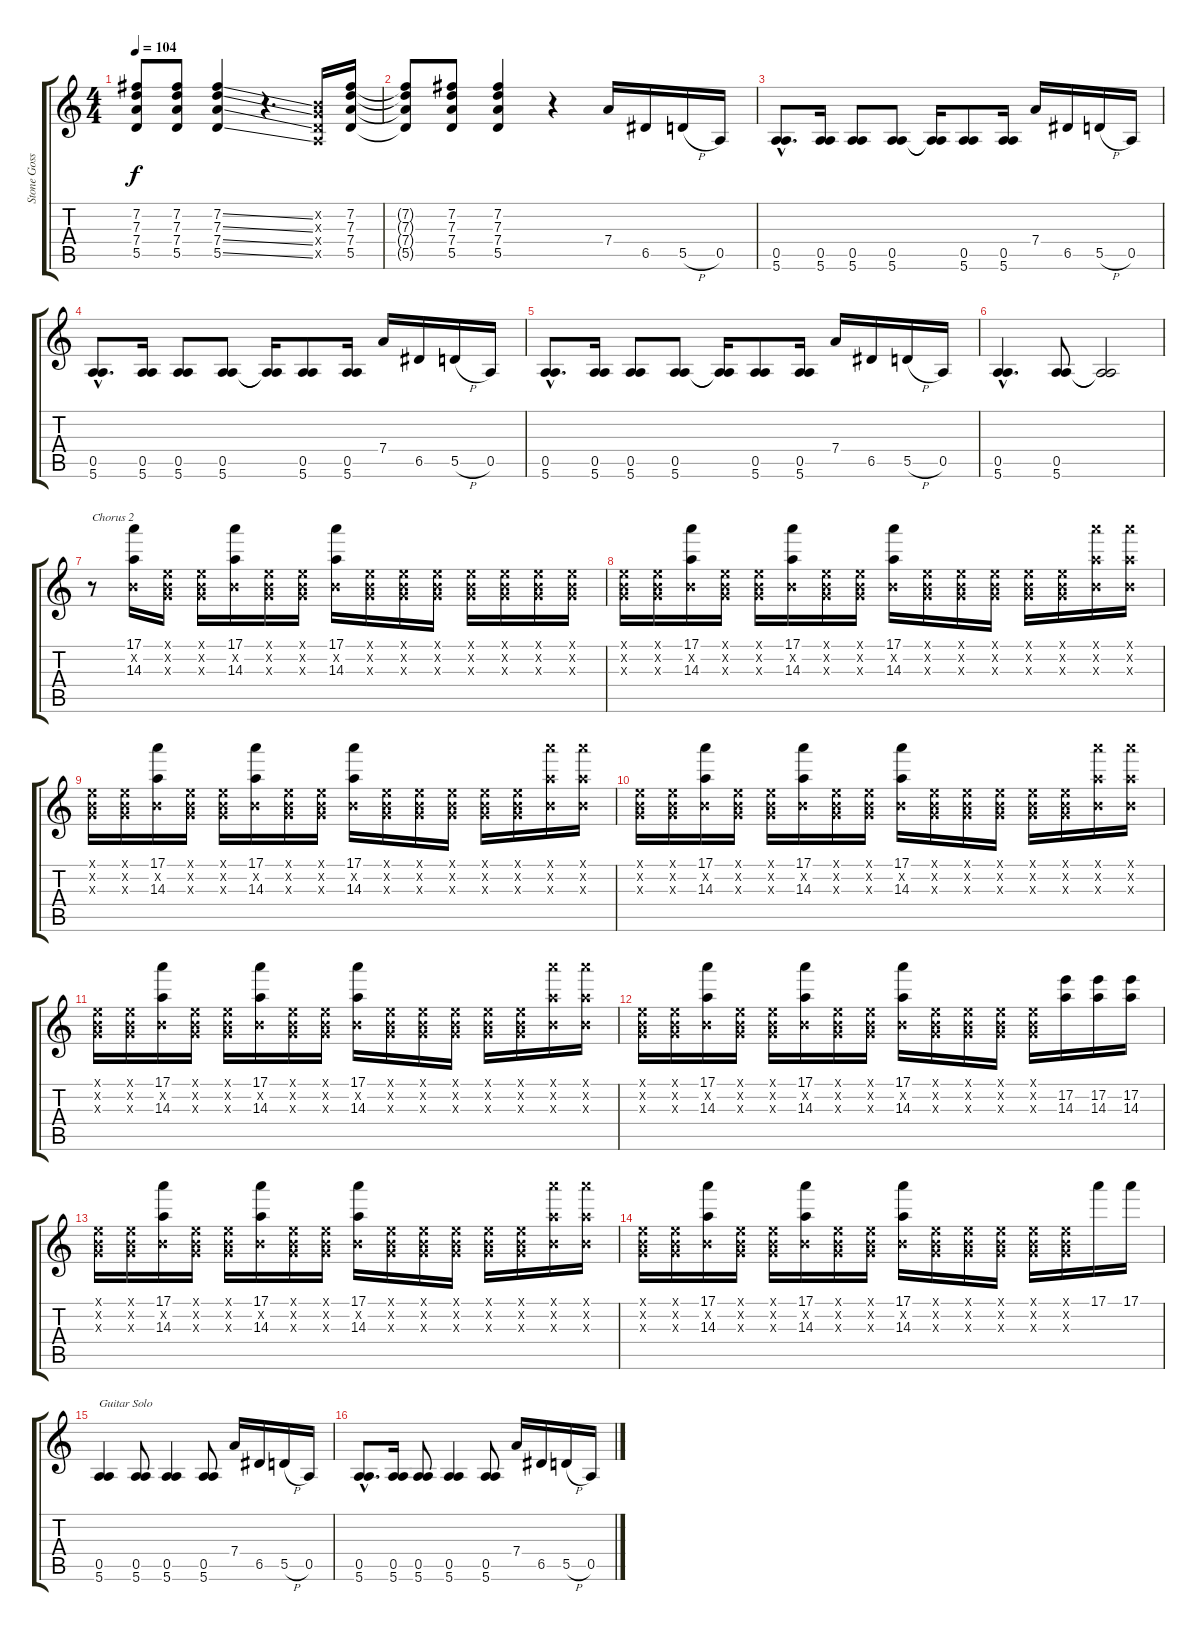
\track ("Stone Gossard" "Stone Goss") {instrument distortionguitar}
\staff {score tabs}
\tuning (E4 B3 G3 D3 A2 E2) {hide}
\ts (4 4)
\tempo 104
\clef g2
\ks c
(7.2{t} 7.3{t} 7.4{t} 5.5{t}).8{dy f} (7.2 7.3 7.4 5.5).8 (7.2{ss} 7.3{ss} 7.4{ss} 5.5{ss}).4 r.4{d} (0.2{x} 0.3{x} 0.4{x} 0.5{x}).16 (7.2 7.3 7.4 5.5).16 |
(7.2{t} 7.3{t} 7.4{t} 5.5{t}).8 (7.2 7.3 7.4 5.5).8 (7.2 7.3 7.4 5.5).4 r.4 7.4.16 6.5.16 5.5{h}.16 0.5.16 |
(0.5{hac} 5.6{hac}).8{d} (0.5 5.6).16 (0.5 5.6).8 (0.5 5.6).8 (0.5{t} 5.6{t}).16 (0.5 5.6).8 (0.5 5.6).16 7.4.16 6.5.16 5.5{h}.16 0.5.16 |
(0.5{hac} 5.6{hac}).8{d} (0.5 5.6).16 (0.5 5.6).8 (0.5 5.6).8 (0.5{t} 5.6{t}).16 (0.5 5.6).8 (0.5 5.6).16 7.4.16 6.5.16 5.5{h}.16 0.5.16 |
(0.5{hac} 5.6{hac}).8{d} (0.5 5.6).16 (0.5 5.6).8 (0.5 5.6).8 (0.5{t} 5.6{t}).16 (0.5 5.6).8 (0.5 5.6).16 7.4.16 6.5.16 5.5{h}.16 0.5.16 |
(0.5{hac} 5.6{hac}).4{d} (0.5 5.6).8 (0.5{t} 5.6{t}).2 |
r.8{txt "Chorus 2"} (17.1 0.2{x} 14.3).16 (0.1{x} 0.2{x} 0.3{x}).16 (0.1{x} 0.2{x} 0.3{x}).16 (17.1 0.2{x} 14.3).16 (0.1{x} 0.2{x} 0.3{x}).16 (0.1{x} 0.2{x} 0.3{x}).16 (17.1 0.2{x} 14.3).16 (0.1{x} 0.2{x} 0.3{x}).16 (0.1{x} 0.2{x} 0.3{x}).16 (0.1{x} 0.2{x} 0.3{x}).16 (0.1{x} 0.2{x} 0.3{x}).16 (0.1{x} 0.2{x} 0.3{x}).16 (0.1{x} 0.2{x} 0.3{x}).16 (0.1{x} 0.2{x} 0.3{x}).16 |
(0.1{x} 0.2{x} 0.3{x}).16 (0.1{x} 0.2{x} 0.3{x}).16 (17.1 0.2{x} 14.3).16 (0.1{x} 0.2{x} 0.3{x}).16 (0.1{x} 0.2{x} 0.3{x}).16 (17.1 0.2{x} 14.3).16 (0.1{x} 0.2{x} 0.3{x}).16 (0.1{x} 0.2{x} 0.3{x}).16 (17.1 0.2{x} 14.3).16 (0.1{x} 0.2{x} 0.3{x}).16 (0.1{x} 0.2{x} 0.3{x}).16 (0.1{x} 0.2{x} 0.3{x}).16 (0.1{x} 0.2{x} 0.3{x}).16 (0.1{x} 0.2{x} 0.3{x}).16 (17.1{x} 0.2{x} 14.3{x}).16 (17.1{x} 0.2{x} 14.3{x}).16 |
(0.1{x} 0.2{x} 0.3{x}).16 (0.1{x} 0.2{x} 0.3{x}).16 (17.1 0.2{x} 14.3).16 (0.1{x} 0.2{x} 0.3{x}).16 (0.1{x} 0.2{x} 0.3{x}).16 (17.1 0.2{x} 14.3).16 (0.1{x} 0.2{x} 0.3{x}).16 (0.1{x} 0.2{x} 0.3{x}).16 (17.1 0.2{x} 14.3).16 (0.1{x} 0.2{x} 0.3{x}).16 (0.1{x} 0.2{x} 0.3{x}).16 (0.1{x} 0.2{x} 0.3{x}).16 (0.1{x} 0.2{x} 0.3{x}).16 (0.1{x} 0.2{x} 0.3{x}).16 (17.1{x} 0.2{x} 14.3{x}).16 (17.1{x} 0.2{x} 14.3{x}).16 |
(0.1{x} 0.2{x} 0.3{x}).16 (0.1{x} 0.2{x} 0.3{x}).16 (17.1 0.2{x} 14.3).16 (0.1{x} 0.2{x} 0.3{x}).16 (0.1{x} 0.2{x} 0.3{x}).16 (17.1 0.2{x} 14.3).16 (0.1{x} 0.2{x} 0.3{x}).16 (0.1{x} 0.2{x} 0.3{x}).16 (17.1 0.2{x} 14.3).16 (0.1{x} 0.2{x} 0.3{x}).16 (0.1{x} 0.2{x} 0.3{x}).16 (0.1{x} 0.2{x} 0.3{x}).16 (0.1{x} 0.2{x} 0.3{x}).16 (0.1{x} 0.2{x} 0.3{x}).16 (17.1{x} 0.2{x} 14.3{x}).16 (17.1{x} 0.2{x} 14.3{x}).16 |
(0.1{x} 0.2{x} 0.3{x}).16 (0.1{x} 0.2{x} 0.3{x}).16 (17.1 0.2{x} 14.3).16 (0.1{x} 0.2{x} 0.3{x}).16 (0.1{x} 0.2{x} 0.3{x}).16 (17.1 0.2{x} 14.3).16 (0.1{x} 0.2{x} 0.3{x}).16 (0.1{x} 0.2{x} 0.3{x}).16 (17.1 0.2{x} 14.3).16 (0.1{x} 0.2{x} 0.3{x}).16 (0.1{x} 0.2{x} 0.3{x}).16 (0.1{x} 0.2{x} 0.3{x}).16 (0.1{x} 0.2{x} 0.3{x}).16 (0.1{x} 0.2{x} 0.3{x}).16 (17.1{x} 0.2{x} 14.3{x}).16 (17.1{x} 0.2{x} 14.3{x}).16 |
(0.1{x} 0.2{x} 0.3{x}).16 (0.1{x} 0.2{x} 0.3{x}).16 (17.1 0.2{x} 14.3).16 (0.1{x} 0.2{x} 0.3{x}).16 (0.1{x} 0.2{x} 0.3{x}).16 (17.1 0.2{x} 14.3).16 (0.1{x} 0.2{x} 0.3{x}).16 (0.1{x} 0.2{x} 0.3{x}).16 (17.1 0.2{x} 14.3).16 (0.1{x} 0.2{x} 0.3{x}).16 (0.1{x} 0.2{x} 0.3{x}).16 (0.1{x} 0.2{x} 0.3{x}).16 (0.1{x} 0.2{x} 0.3{x}).16 (17.2 14.3).16 (17.2 14.3).16 (17.2 14.3).16 |
(0.1{x} 0.2{x} 0.3{x}).16 (0.1{x} 0.2{x} 0.3{x}).16 (17.1 0.2{x} 14.3).16 (0.1{x} 0.2{x} 0.3{x}).16 (0.1{x} 0.2{x} 0.3{x}).16 (17.1 0.2{x} 14.3).16 (0.1{x} 0.2{x} 0.3{x}).16 (0.1{x} 0.2{x} 0.3{x}).16 (17.1 0.2{x} 14.3).16 (0.1{x} 0.2{x} 0.3{x}).16 (0.1{x} 0.2{x} 0.3{x}).16 (0.1{x} 0.2{x} 0.3{x}).16 (0.1{x} 0.2{x} 0.3{x}).16 (0.1{x} 0.2{x} 0.3{x}).16 (17.1{x} 0.2{x} 14.3{x}).16 (17.1{x} 0.2{x} 14.3{x}).16 |
(0.1{x} 0.2{x} 0.3{x}).16 (0.1{x} 0.2{x} 0.3{x}).16 (17.1 0.2{x} 14.3).16 (0.1{x} 0.2{x} 0.3{x}).16 (0.1{x} 0.2{x} 0.3{x}).16 (17.1 0.2{x} 14.3).16 (0.1{x} 0.2{x} 0.3{x}).16 (0.1{x} 0.2{x} 0.3{x}).16 (17.1 0.2{x} 14.3).16 (0.1{x} 0.2{x} 0.3{x}).16 (0.1{x} 0.2{x} 0.3{x}).16 (0.1{x} 0.2{x} 0.3{x}).16 (0.1{x} 0.2{x} 0.3{x}).16 (0.1{x} 0.2{x} 0.3{x}).16 17.1.16 17.1.16 |
(0.5 5.6).4{txt "Guitar Solo"} (0.5 5.6).8 (0.5 5.6).4 (0.5 5.6).8 7.4.16 6.5.16 5.5{h}.16 0.5.16 |
(0.5{hac} 5.6{hac}).8{d} (0.5 5.6).16 (0.5 5.6).8 (0.5 5.6).4 (0.5 5.6).8 7.4.16 6.5.16 5.5{h}.16 0.5.16
